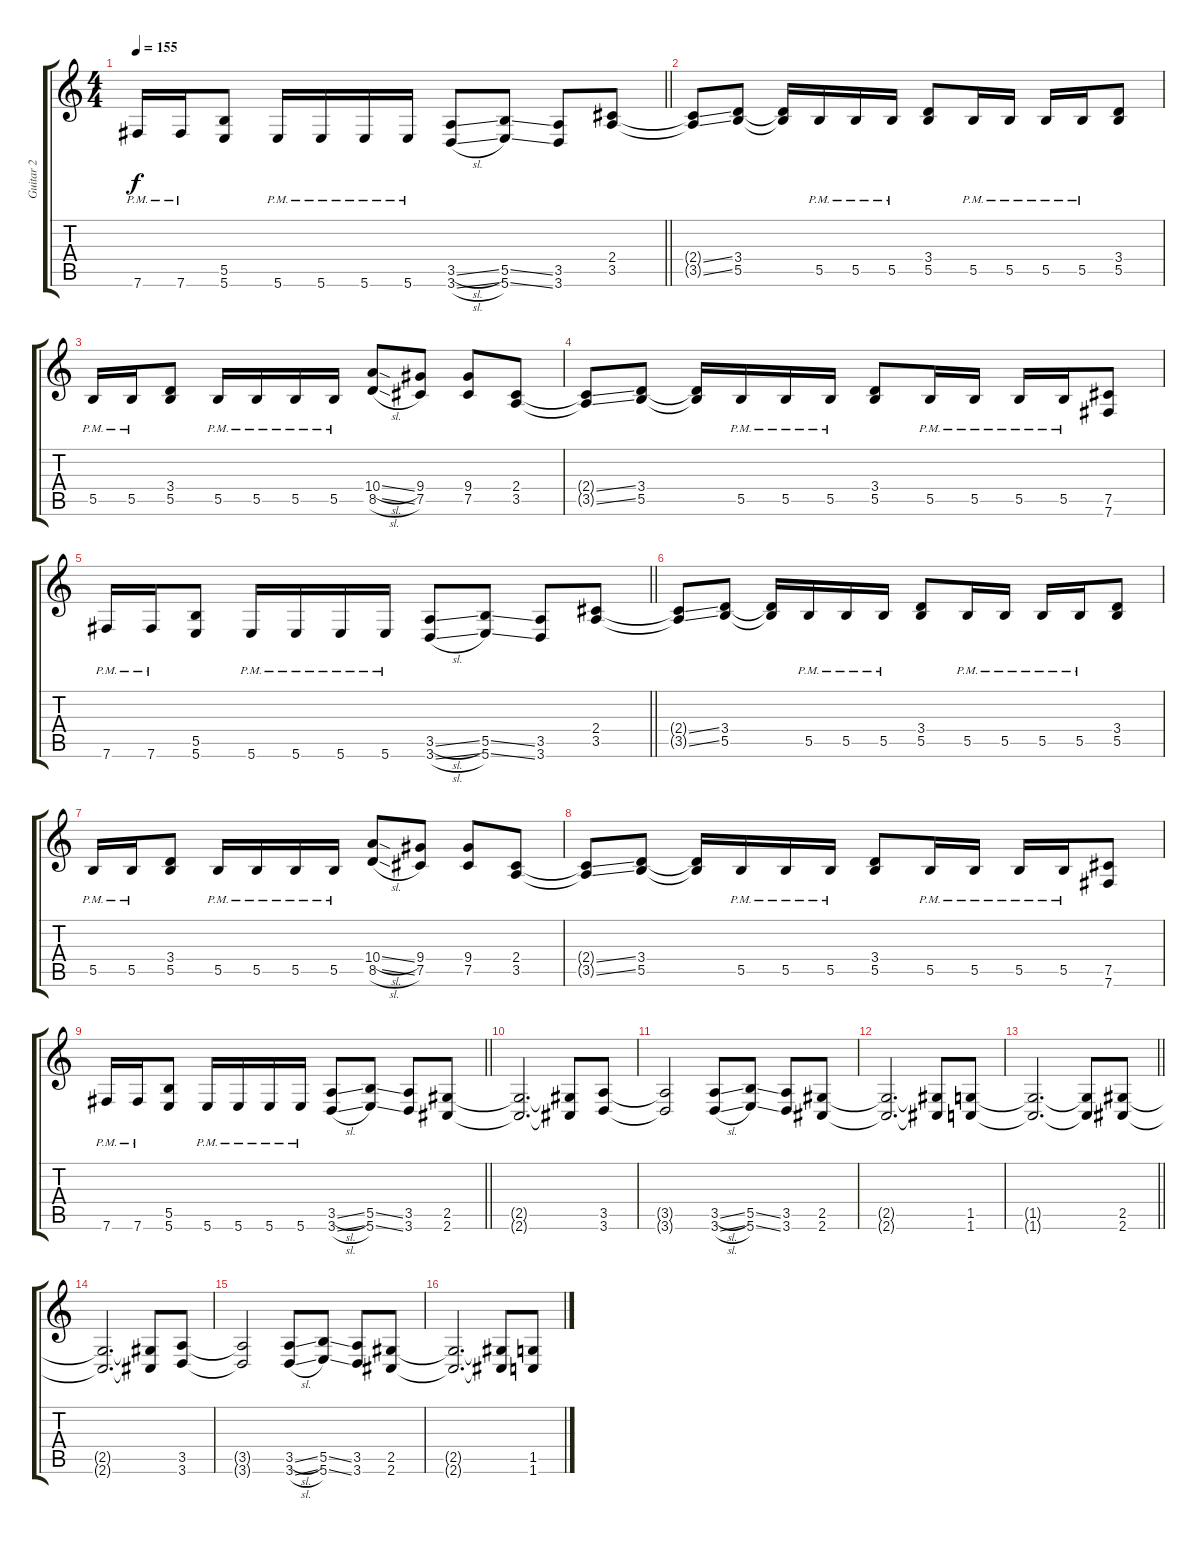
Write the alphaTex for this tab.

\track ("Guitar 2" "Guitar 2") {instrument distortionguitar}
\staff {score tabs}
\tuning (Db4 Ab3 E3 B2 Gb2 B1) {hide}
\ts (4 4)
\tempo 155
\clef g2
\barLineRight lightlight
\ks c
7.6{pm}.16{dy f} 7.6{pm}.16 (5.5 5.6).8 5.6{pm}.16 5.6{pm}.16 5.6{pm}.16 5.6{pm}.16 (3.5{sl} 3.6{sl}).8 (5.5{ss} 5.6{ss}).8 (3.5 3.6).8 (2.4 3.5).8 |
(2.4{ss t} 3.5{ss t}).8 (3.4 5.5).8 (3.4{t} 5.5{t}).16 5.5{pm}.16 5.5{pm}.16 5.5{pm}.16 (3.4 5.5).8 5.5{pm}.16 5.5{pm}.16 5.5{pm}.16 5.5{pm}.16 (3.4 5.5).8 |
5.5{pm}.16 5.5{pm}.16 (3.4 5.5).8 5.5{pm}.16 5.5{pm}.16 5.5{pm}.16 5.5{pm}.16 (10.4{sl} 8.5{sl}).8 (9.4 7.5).8 (9.4 7.5).8 (2.4 3.5).8 |
(2.4{ss t} 3.5{ss t}).8 (3.4 5.5).8 (3.4{t} 5.5{t}).16 5.5{pm}.16 5.5{pm}.16 5.5{pm}.16 (3.4 5.5).8 5.5{pm}.16 5.5{pm}.16 5.5{pm}.16 5.5{pm}.16 (7.5 7.6).8 |
\barLineRight lightlight
7.6{pm}.16 7.6{pm}.16 (5.5 5.6).8 5.6{pm}.16 5.6{pm}.16 5.6{pm}.16 5.6{pm}.16 (3.5{sl} 3.6{sl}).8 (5.5{ss} 5.6{ss}).8 (3.5 3.6).8 (2.4 3.5).8 |
(2.4{ss t} 3.5{ss t}).8 (3.4 5.5).8 (3.4{t} 5.5{t}).16 5.5{pm}.16 5.5{pm}.16 5.5{pm}.16 (3.4 5.5).8 5.5{pm}.16 5.5{pm}.16 5.5{pm}.16 5.5{pm}.16 (3.4 5.5).8 |
5.5{pm}.16 5.5{pm}.16 (3.4 5.5).8 5.5{pm}.16 5.5{pm}.16 5.5{pm}.16 5.5{pm}.16 (10.4{sl} 8.5{sl}).8 (9.4 7.5).8 (9.4 7.5).8 (2.4 3.5).8 |
(2.4{ss t} 3.5{ss t}).8 (3.4 5.5).8 (3.4{t} 5.5{t}).16 5.5{pm}.16 5.5{pm}.16 5.5{pm}.16 (3.4 5.5).8 5.5{pm}.16 5.5{pm}.16 5.5{pm}.16 5.5{pm}.16 (7.5 7.6).8 |
\barLineRight lightlight
7.6{pm}.16 7.6{pm}.16 (5.5 5.6).8 5.6{pm}.16 5.6{pm}.16 5.6{pm}.16 5.6{pm}.16 (3.5{sl} 3.6{sl}).8 (5.5{ss} 5.6{ss}).8 (3.5 3.6).8 (2.5 2.6).8 |
\section ("" "")
(2.5{t} 2.6{t}).2{d} (2.5{t} 2.6{t}).8 (3.5 3.6).8 |
(3.5{t} 3.6{t}).2 (3.5{sl} 3.6{sl}).8 (5.5{ss} 5.6{ss}).8 (3.5 3.6).8 (2.5 2.6).8 |
(2.5{t} 2.6{t}).2{d} (2.5{t} 2.6{t}).8 (1.5 1.6).8 |
\barLineRight lightlight
(1.5{t} 1.6{t}).2{d} (1.5{t} 1.6{t}).8 (2.5 2.6).8 |
(2.5{t} 2.6{t}).2{d} (2.5{t} 2.6{t}).8 (3.5 3.6).8 |
(3.5{t} 3.6{t}).2 (3.5{sl} 3.6{sl}).8 (5.5{ss} 5.6{ss}).8 (3.5 3.6).8 (2.5 2.6).8 |
(2.5{t} 2.6{t}).2{d} (2.5{t} 2.6{t}).8 (1.5 1.6).8
